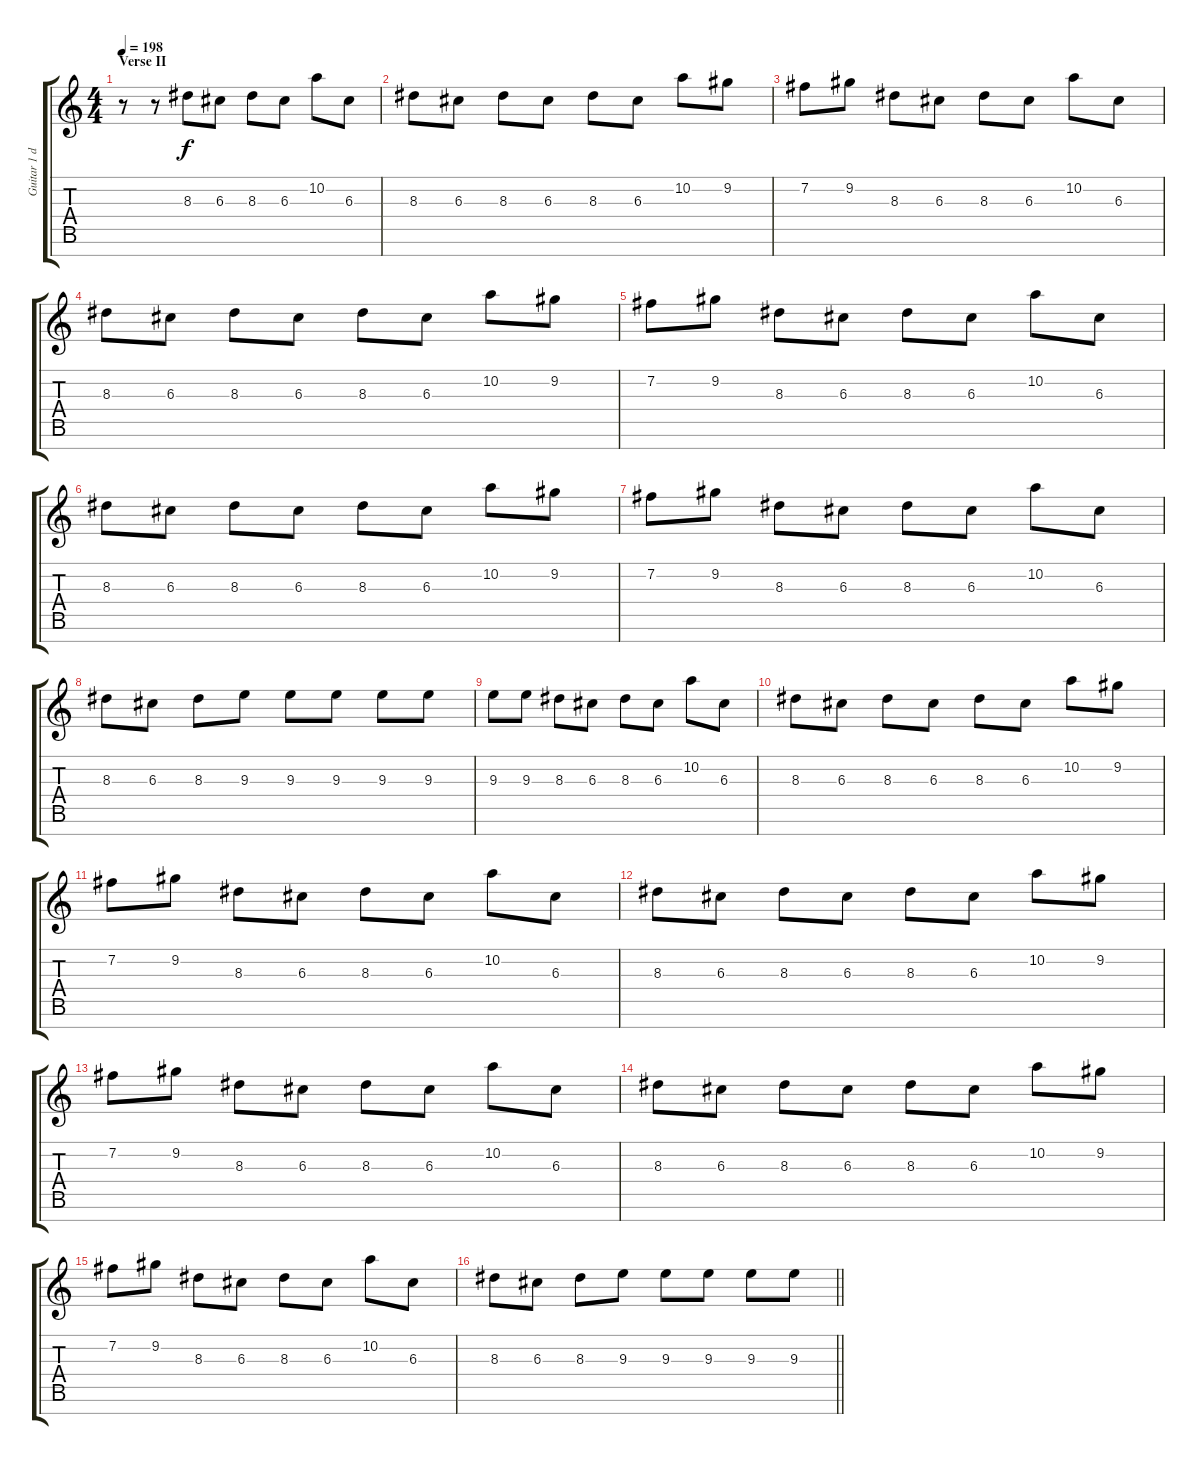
\track ("Guitar 1 delay" "Guitar 1 d") {instrument electricguitarclean}
\staff {score tabs}
\tuning (E4 B3 G3 D3 A2 E2 B1) {hide}
\ts (4 4)
\section ("" "Verse II")
\tempo 198
\clef g2
\ks c
r.8{dy f} r.8 8.3.8 6.3.8 8.3.8 6.3.8 10.2.8 6.3.8 |
8.3.8 6.3.8 8.3.8 6.3.8 8.3.8 6.3.8 10.2.8 9.2.8 |
7.2.8 9.2.8 8.3.8 6.3.8 8.3.8 6.3.8 10.2.8 6.3.8 |
8.3.8 6.3.8 8.3.8 6.3.8 8.3.8 6.3.8 10.2.8 9.2.8 |
7.2.8 9.2.8 8.3.8 6.3.8 8.3.8 6.3.8 10.2.8 6.3.8 |
8.3.8 6.3.8 8.3.8 6.3.8 8.3.8 6.3.8 10.2.8 9.2.8 |
7.2.8 9.2.8 8.3.8 6.3.8 8.3.8 6.3.8 10.2.8 6.3.8 |
8.3.8 6.3.8 8.3.8 9.3.8 9.3.8 9.3.8 9.3.8 9.3.8 |
9.3.8 9.3.8 8.3.8 6.3.8 8.3.8 6.3.8 10.2.8 6.3.8 |
8.3.8 6.3.8 8.3.8 6.3.8 8.3.8 6.3.8 10.2.8 9.2.8 |
7.2.8 9.2.8 8.3.8 6.3.8 8.3.8 6.3.8 10.2.8 6.3.8 |
8.3.8 6.3.8 8.3.8 6.3.8 8.3.8 6.3.8 10.2.8 9.2.8 |
7.2.8 9.2.8 8.3.8 6.3.8 8.3.8 6.3.8 10.2.8 6.3.8 |
8.3.8 6.3.8 8.3.8 6.3.8 8.3.8 6.3.8 10.2.8 9.2.8 |
7.2.8 9.2.8 8.3.8 6.3.8 8.3.8 6.3.8 10.2.8 6.3.8 |
\barLineRight lightlight
8.3.8 6.3.8 8.3.8 9.3.8 9.3.8 9.3.8 9.3.8 9.3.8
